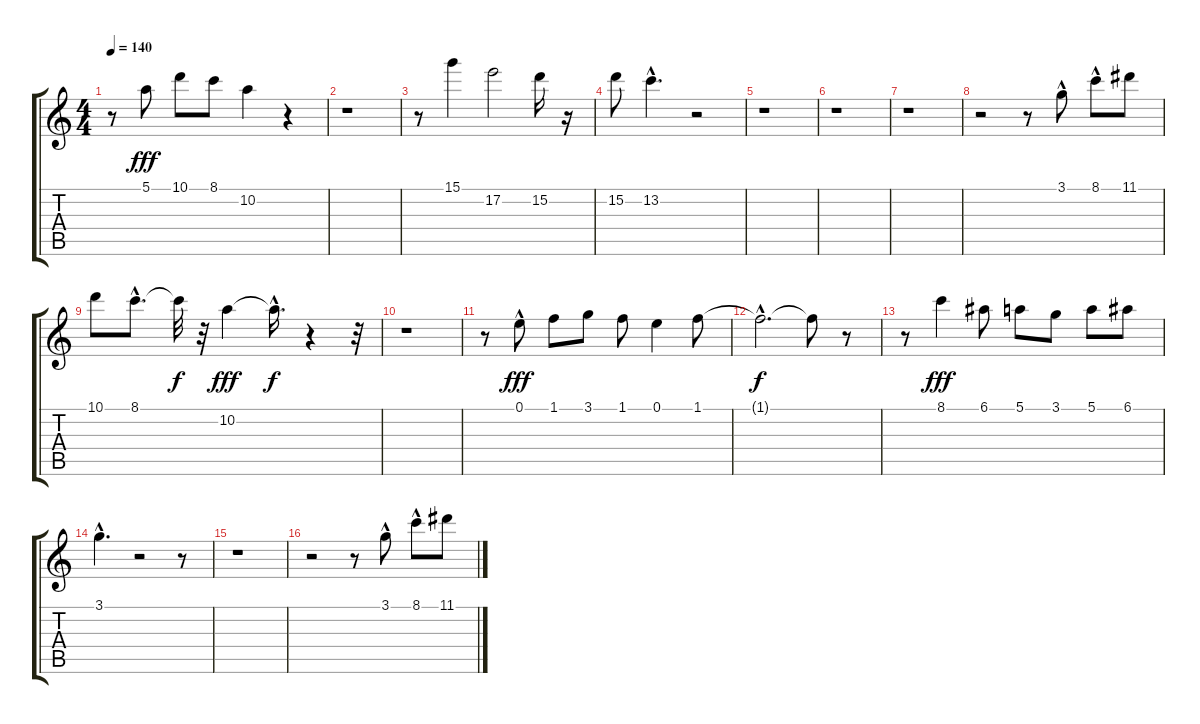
\track "" {instrument electricbasspick}
\staff {score tabs}
\tuning (E4 B3 G3 D3 A2 E2) {hide}
\ts (4 4)
\tempo 140
\clef g2
\ks c
r.8{dy f} 5.1.8{dy fff} 10.1.8 8.1.8 10.2.4 r.4 |
r.1 |
r.8 15.1.4 17.2.2 15.2.16 r.16 |
15.2.8 13.2{hac}.4{d} r.2 |
r.1 |
r.1 |
r.1 |
r.2 r.8 3.1{hac}.8 8.1{hac}.8 11.1.8 |
10.1.8 8.1{hac}.8{d} 8.1{t}.32{dy f} r.32 10.2.4{dy fff} 10.2{hac t}.16{d dy f} r.4 r.32 |
r.1 |
r.8 0.1{hac}.8{dy fff} 1.1.8 3.1.8 1.1.8 0.1.4 1.1.8 |
1.1{hac t}.2{d dy f} 1.1{t}.8 r.8 |
r.8 8.1.4{dy fff} 6.1.8 5.1.8 3.1.8 5.1.8 6.1.8 |
3.1{hac}.4{d} r.2 r.8 |
r.1 |
r.2 r.8 3.1{hac}.8 8.1{hac}.8 11.1.8
